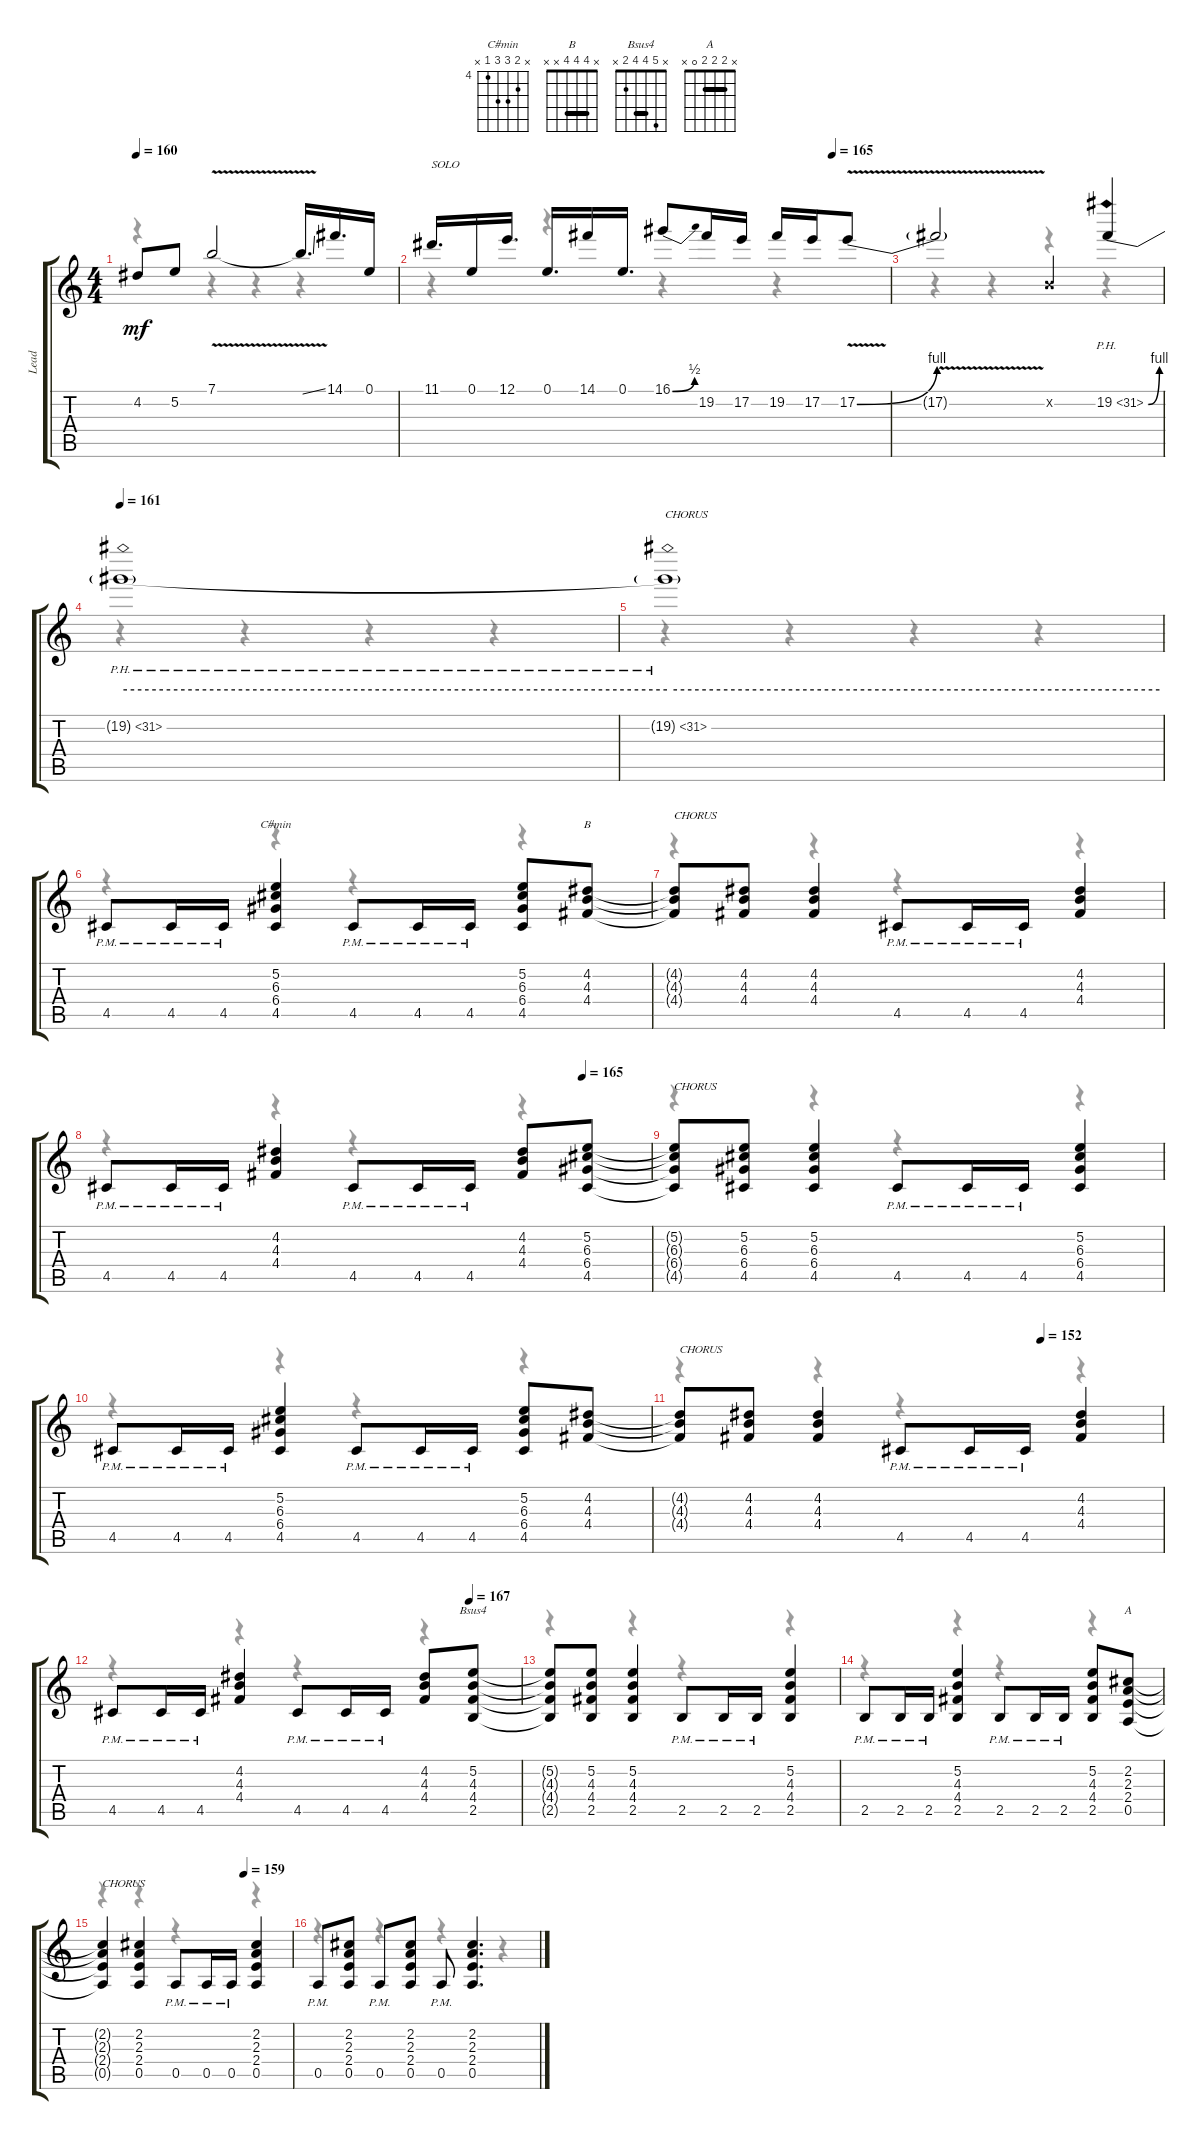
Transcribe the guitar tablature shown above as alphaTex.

\track ("Lead" "Lead") {instrument overdrivenguitar}
\staff {score tabs}
\tuning (E4 B3 G3 D3 A2 E2) {hide}
\chord ("C#min" x 5 6 6 4 x) {firstfret 4}
\chord ("B" x 4 4 4 x x) {barre 4}
\chord ("Bsus4" x 5 4 4 2 x) {barre 4}
\chord ("A" x 2 2 2 0 x) {barre 2}
\voice
\ts (4 4)
\tempo 160
\clef g2
\ks c
4.2{t}.8{dy mf} 5.2.8 7.1{v}.2 7.1{v ss t}.16{d} 14.1.16{d} 0.1.16 |
\tempo (165 0.875)
11.1.16{d txt "SOLO"} 0.1.16 12.1.16{d} 0.1.16{d} 14.1.16 0.1.16{d} 16.1{be (bend 0 0 60 2)}.8 19.2.16 17.2.16 19.2.16 17.2.16 17.2{be (bend 0 0 60 4) v}.8 |
17.2{v t}.2 0.2{x}.4 19.2{be (bend 0 0 60 4) ph 12}.4 |
\tempo 161
19.2{be (hold 0 4 60 4) ph 12 t}.1 |
19.2{be (hold 0 4 60 4) ph 12 t}.1{txt "CHORUS"} |
4.5{pm}.8 4.5{pm}.16 4.5{pm}.16 (5.2 6.3 6.4 4.5).4{ch "C#min"} 4.5{pm}.8 4.5{pm}.16 4.5{pm}.16 (5.2 6.3 6.4 4.5).8 (4.2 4.3 4.4).8{ch "B"} |
(4.2{t} 4.3{t} 4.4{t}).8{txt "CHORUS"} (4.2 4.3 4.4).8 (4.2 4.3 4.4).4 4.5{pm}.8 4.5{pm}.16 4.5{pm}.16 (4.2 4.3 4.4).4 |
\tempo (165 0.875)
4.5{pm}.8 4.5{pm}.16 4.5{pm}.16 (4.2 4.3 4.4).4 4.5{pm}.8 4.5{pm}.16 4.5{pm}.16 (4.2 4.3 4.4).8 (5.2 6.3 6.4 4.5).8 |
(5.2{t} 6.3{t} 6.4{t} 4.5{t}).8{txt "CHORUS"} (5.2 6.3 6.4 4.5).8 (5.2 6.3 6.4 4.5).4 4.5{pm}.8 4.5{pm}.16 4.5{pm}.16 (5.2 6.3 6.4 4.5).4 |
4.5{pm}.8 4.5{pm}.16 4.5{pm}.16 (5.2 6.3 6.4 4.5).4 4.5{pm}.8 4.5{pm}.16 4.5{pm}.16 (5.2 6.3 6.4 4.5).8 (4.2 4.3 4.4).8 |
\tempo (152 0.75)
(4.2{t} 4.3{t} 4.4{t}).8{txt "CHORUS"} (4.2 4.3 4.4).8 (4.2 4.3 4.4).4 4.5{pm}.8 4.5{pm}.16 4.5{pm}.16 (4.2 4.3 4.4).4 |
\tempo (167 0.875)
4.5{pm}.8 4.5{pm}.16 4.5{pm}.16 (4.2 4.3 4.4).4 4.5{pm}.8 4.5{pm}.16 4.5{pm}.16 (4.2 4.3 4.4).8 (5.2 4.3 4.4 2.5).8{ch "Bsus4"} |
(5.2{t} 4.3{t} 4.4{t} 2.5{t}).8 (5.2 4.3 4.4 2.5).8 (5.2 4.3 4.4 2.5).4 2.5{pm}.8 2.5{pm}.16 2.5{pm}.16 (5.2 4.3 4.4 2.5).4 |
2.5{pm}.8 2.5{pm}.16 2.5{pm}.16 (5.2 4.3 4.4 2.5).4 2.5{pm}.8 2.5{pm}.16 2.5{pm}.16 (5.2 4.3 4.4 2.5).8 (2.2 2.3 2.4 0.5).8{ch "A"} |
\tempo (159 0.75)
(2.2{t} 2.3{t} 2.4{t} 0.5{t}).4{txt "CHORUS"} (2.2 2.3 2.4 0.5).4 0.5{pm}.8 0.5{pm}.16 0.5{pm}.16 (2.2 2.3 2.4 0.5).4 |
0.5{pm}.8 (2.2 2.3 2.4 0.5).8 0.5{pm}.8 (2.2 2.3 2.4 0.5).8 0.5{pm}.8 (2.2 2.3 2.4 0.5).4{d}
\voice
\clef g2
\ottava regular
\simile none
\ks c
r.4{dy f} r.4 r.4 r.4 |
r.4 r.4 r.4 r.4 |
r.4 r.4 r.4 r.4 |
r.4 r.4 r.4 r.4 |
r.4 r.4 r.4 r.4 |
r.4 r.4 r.4 r.4 |
r.4 r.4 r.4 r.4 |
r.4 r.4 r.4 r.4 |
r.4 r.4 r.4 r.4 |
r.4 r.4 r.4 r.4 |
r.4 r.4 r.4 r.4 |
r.4 r.4 r.4 r.4 |
r.4 r.4 r.4 r.4 |
r.4 r.4 r.4 r.4 |
r.4 r.4 r.4 r.4 |
r.4 r.4 r.4 r.4
